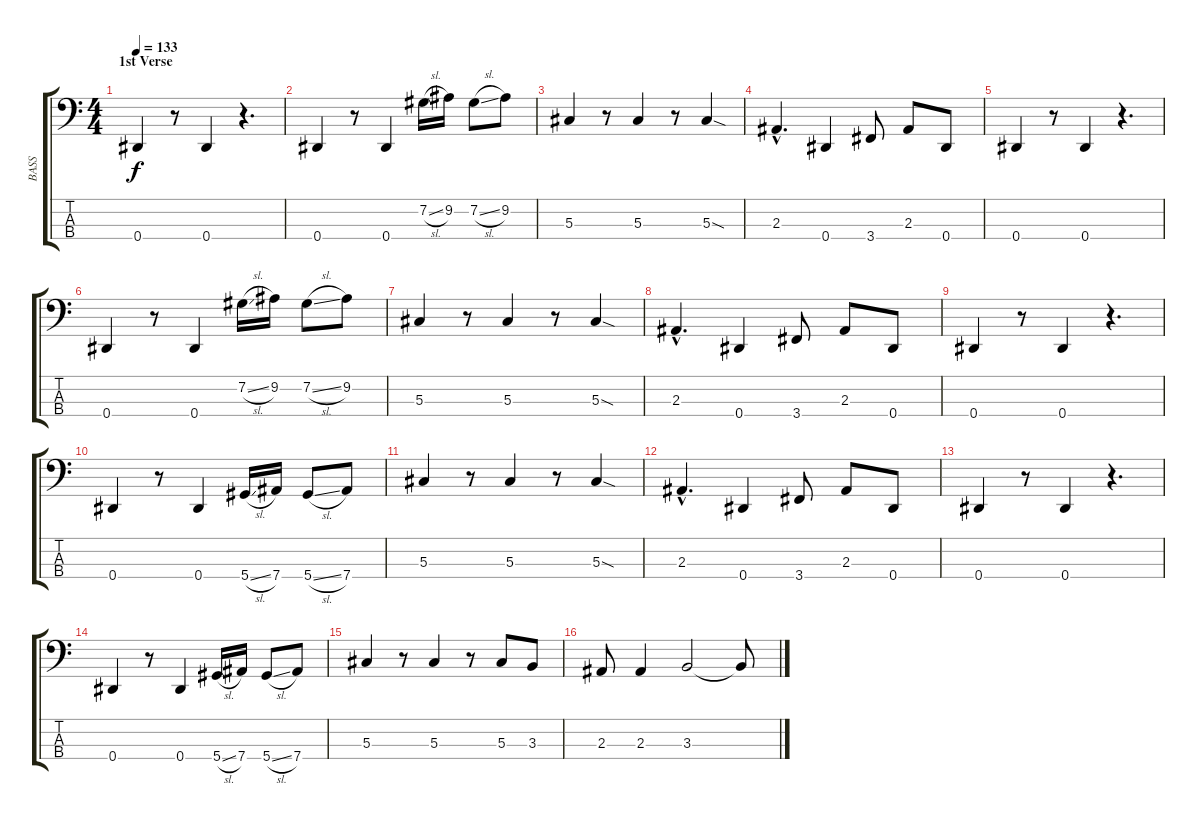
\track ("BASS" "BASS") {instrument electricbassfinger}
\staff {score tabs}
\tuning (Gb2 Db2 Ab1 Eb1) {hide}
\ts (4 4)
\section ("" "1st Verse")
\tempo 133
\clef f4
\ks c
0.4.4{dy f} r.8 0.4.4 r.4{d} |
0.4.4 r.8 0.4.4 7.2{sl}.16 9.2.16 7.2{sl}.8 9.2.8 |
5.3.4 r.8 5.3.4 r.8 5.3{sod}.4 |
2.3{hac}.4{d} 0.4.4 3.4.8 2.3.8 0.4.8 |
0.4.4 r.8 0.4.4 r.4{d} |
0.4.4 r.8 0.4.4 7.2{sl}.16 9.2.16 7.2{sl}.8 9.2.8 |
5.3.4 r.8 5.3.4 r.8 5.3{sod}.4 |
2.3{hac}.4{d} 0.4.4 3.4.8 2.3.8 0.4.8 |
0.4.4 r.8 0.4.4 r.4{d} |
0.4.4 r.8 0.4.4 5.4{sl}.16 7.4.16 5.4{sl}.8 7.4.8 |
5.3.4 r.8 5.3.4 r.8 5.3{sod}.4 |
2.3{hac}.4{d} 0.4.4 3.4.8 2.3.8 0.4.8 |
0.4.4 r.8 0.4.4 r.4{d} |
0.4.4 r.8 0.4.4 5.4{sl}.16 7.4.16 5.4{sl}.8 7.4.8 |
5.3.4 r.8 5.3.4 r.8 5.3.8 3.3.8 |
2.3.8 2.3.4 3.3.2 3.3{t}.8
